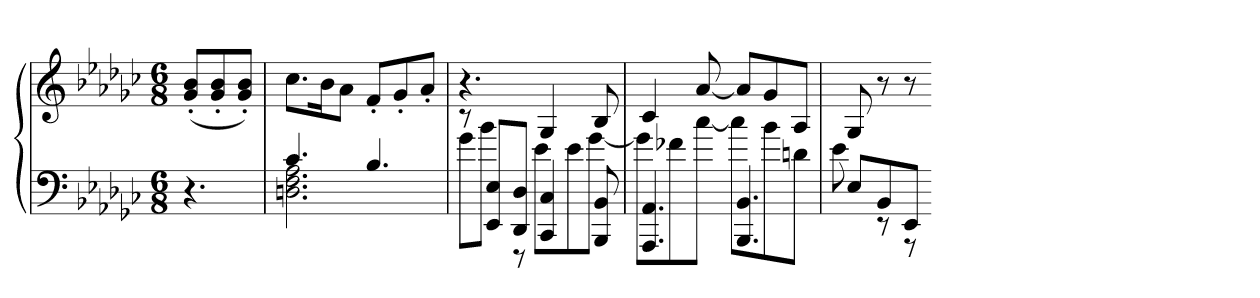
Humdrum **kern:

**kern	**kern
*part1	*part1
*staff2	*staff1
*clefF4	*clefG2
*k[b-e-a-d-g-c-]	*k[b-e-a-d-g-c-]
*M6/8	*M6/8
=	=
4.r	(8g-' 8b-'L
.	8g-' 8b-'
.	8g-' 8b-'J)
=	=
*^	*
4.c-	2.Dn 2.F 2.A-	8.cc-L
.	.	16b-K
.	.	8a-J
4.B-	.	8f'L
.	.	8g-'
.	.	8a-'J
=	=	=
8r	8g-L	4.r
8EE- 8E-L	8b-J	.
8DD- 8D-J	8r	.
4CC- 4C-	8e-L	4G-
.	8e-	.
8BBB- 8BB-	[8g-J	8B-
=	=	=
4.AAA- 4.AA-	8g-L]	4c-
.	8f-X	.
.	[8cc-J	[8a-
4.BBB- 4.BB-	8cc-L]	8a-L]
.	8b-	8g-
.	8dnJ	8A-J
=	=	=
8E-L	8e-	8G-
8BB-	8r	8r
8EE-J	8r	8r
*v	*v	*
=-	=-
*-	*-
